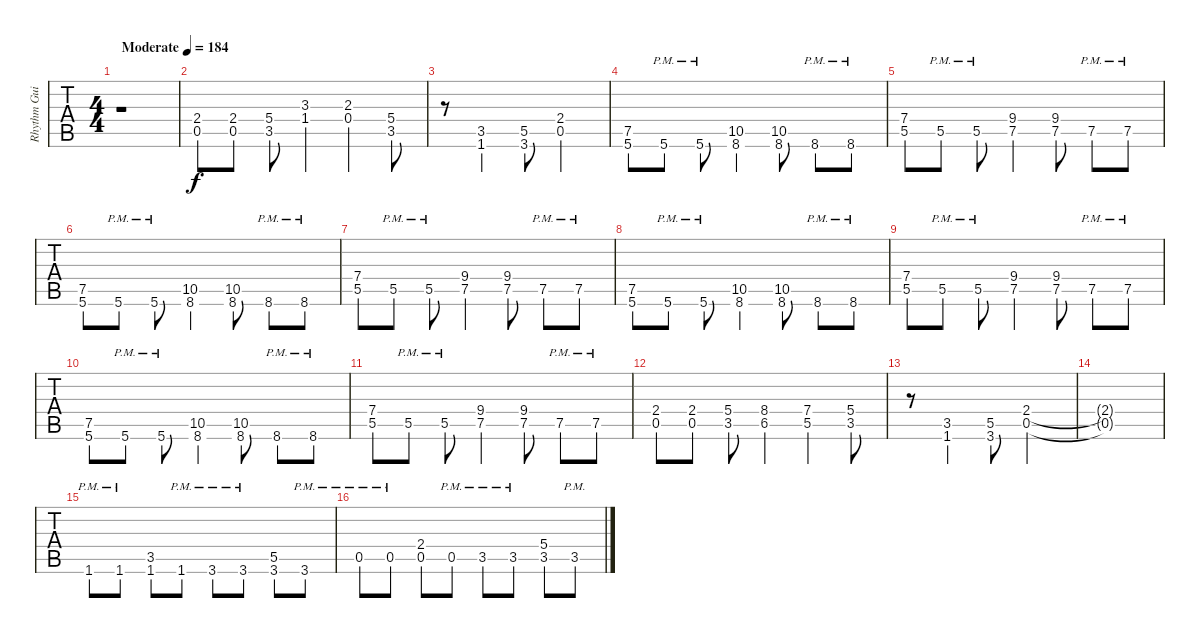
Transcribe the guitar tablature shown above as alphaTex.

\track ("Rhythm Guitar" "Rhythm Gui") {instrument distortionguitar}
\staff {tabs}
\tuning (E4 B3 G3 D3 A2 E2) {hide}
\ts (4 4)
\tempo (184 "Moderate")
\clef g2
\ks c
r.1{txt "" dy f instrument distortionguitar} |
(2.4 0.5).8 (2.4 0.5).8 (5.4 3.5).8 (3.3 1.4).4 (2.3 0.4).4 (5.4 3.5).8 |
r.8 (3.5{st} 1.6{st}).4 (5.5 3.6).8 (2.4 0.5).2 |
(7.5 5.6).8 5.6{pm}.8 5.6{pm}.8 (10.5 8.6).4 (10.5 8.6).8 8.6{pm}.8 8.6{pm}.8 |
(7.4 5.5).8 5.5{pm}.8 5.5{pm}.8 (9.4 7.5).4 (9.4 7.5).8 7.5{pm}.8 7.5{pm}.8 |
(7.5 5.6).8 5.6{pm}.8 5.6{pm}.8 (10.5 8.6).4 (10.5 8.6).8 8.6{pm}.8 8.6{pm}.8 |
(7.4 5.5).8 5.5{pm}.8 5.5{pm}.8 (9.4 7.5).4 (9.4 7.5).8 7.5{pm}.8 7.5{pm}.8 |
(7.5 5.6).8 5.6{pm}.8 5.6{pm}.8 (10.5 8.6).4 (10.5 8.6).8 8.6{pm}.8 8.6{pm}.8 |
(7.4 5.5).8 5.5{pm}.8 5.5{pm}.8 (9.4 7.5).4 (9.4 7.5).8 7.5{pm}.8 7.5{pm}.8 |
(7.5 5.6).8 5.6{pm}.8 5.6{pm}.8 (10.5 8.6).4 (10.5 8.6).8 8.6{pm}.8 8.6{pm}.8 |
(7.4 5.5).8 5.5{pm}.8 5.5{pm}.8 (9.4 7.5).4 (9.4 7.5).8 7.5{pm}.8 7.5{pm}.8 |
(2.4 0.5).8 (2.4 0.5).8 (5.4 3.5).8 (8.4 6.5).4 (7.4 5.5).4 (5.4 3.5).8 |
r.8 (3.5{st} 1.6{st}).4 (5.5 3.6).8 (2.4 0.5).2 |
(2.4{t} 0.5{t}).1 |
1.6{pm}.8 1.6{pm}.8 (3.5 1.6).8 1.6{pm}.8 3.6{pm}.8 3.6{pm}.8 (5.5 3.6).8 3.6{pm}.8 |
0.5{pm}.8 0.5{pm}.8 (2.4 0.5).8 0.5{pm}.8 3.5{pm}.8 3.5{pm}.8 (5.4 3.5).8 3.5{pm}.8
